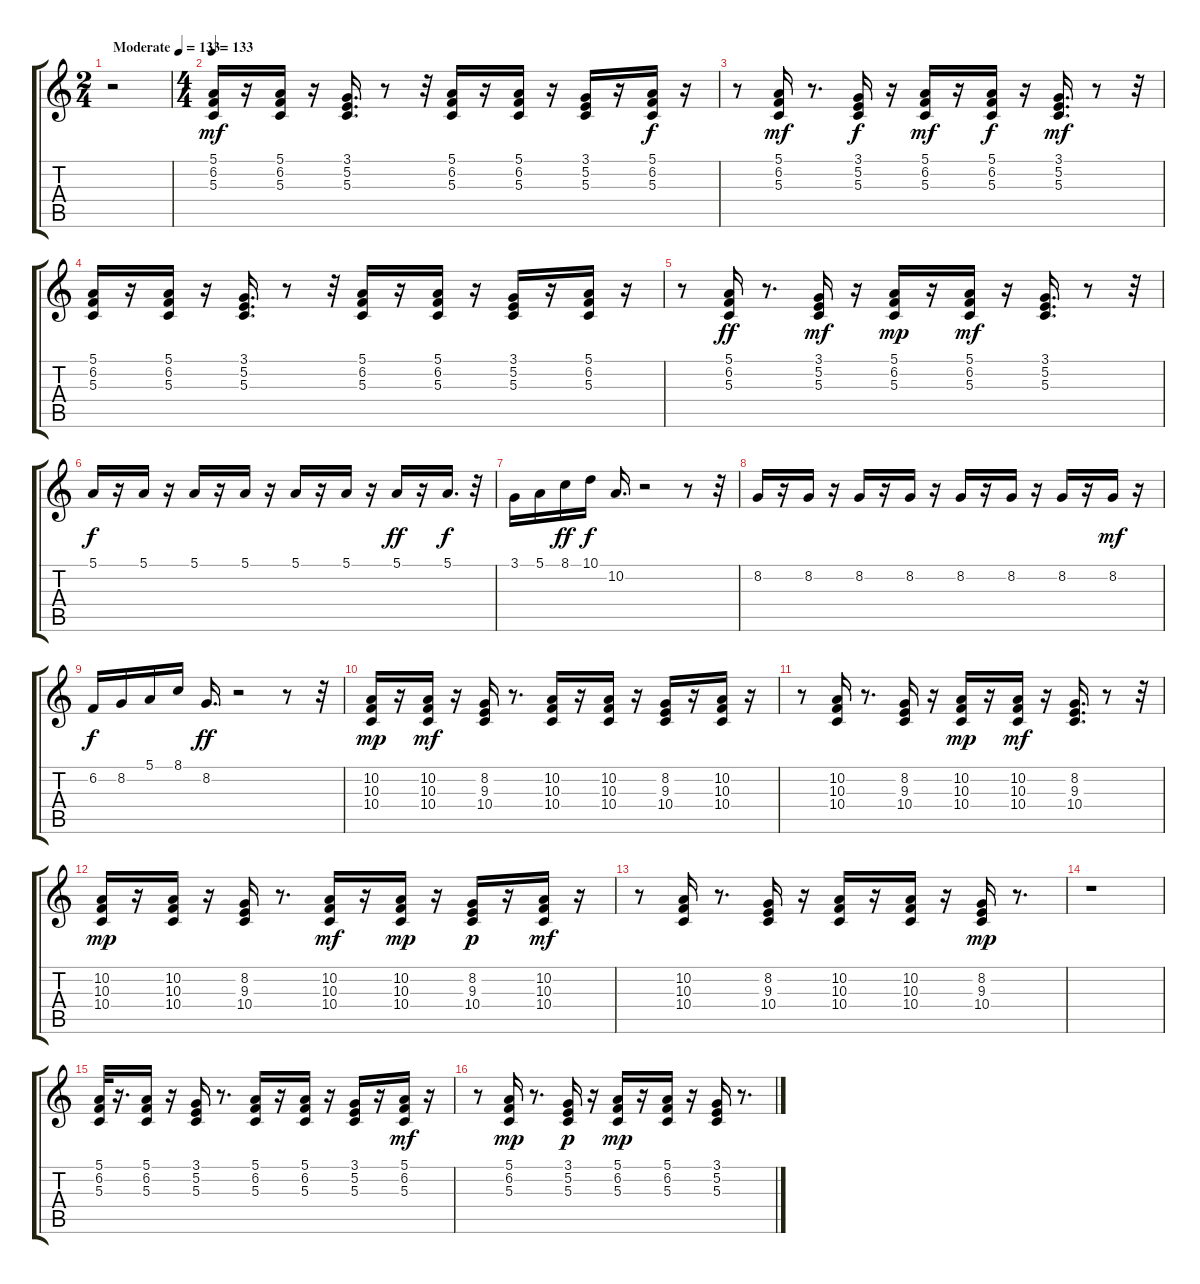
\track "" {instrument brightacousticpiano}
\staff {score tabs}
\tuning (E4 B3 G3 D3 A2 E2) {hide}
\ts (2 4)
\tempo (133 "Moderate")
\clef g2
\ks c
r.2{dy mf instrument brightacousticpiano} |
\ts (4 4)
\tempo 133
(5.1 6.2 5.3).16 r.16 (5.1 6.2 5.3).16 r.16 (3.1 5.2 5.3).16{d} r.8 r.32 (5.1 6.2 5.3).16 r.16 (5.1 6.2 5.3).16 r.16 (3.1 5.2 5.3).16 r.16 (5.1 6.2 5.3).16{dy f} r.16 |
r.8 (5.1 6.2 5.3).16{dy mf} r.8{d} (3.1 5.2 5.3).16{dy f} r.16 (5.1 6.2 5.3).16{txt "" dy mf} r.16 (5.1 6.2 5.3).16{dy f} r.16 (3.1 5.2 5.3).16{d dy mf} r.8 r.32 |
(5.1 6.2 5.3).16 r.16 (5.1 6.2 5.3).16 r.16 (3.1 5.2 5.3).16{d} r.8 r.32 (5.1 6.2 5.3).16 r.16 (5.1 6.2 5.3).16 r.16 (3.1 5.2 5.3).16 r.16 (5.1 6.2 5.3).16 r.16 |
r.8 (5.1 6.2 5.3).16{dy ff} r.8{d} (3.1 5.2 5.3).16{dy mf} r.16 (5.1 6.2 5.3).16{dy mp} r.16 (5.1 6.2 5.3).16{dy mf} r.16 (3.1 5.2 5.3).16{d} r.8 r.32 |
5.1.16{dy f} r.16 5.1.16 r.16 5.1.16 r.16 5.1.16 r.16 5.1.16 r.16 5.1.16 r.16 5.1.16{dy ff} r.16 5.1.16{d dy f} r.32 |
3.1.16 5.1.16 8.1.16{dy ff} 10.1.16{dy f} 10.2.16{d} r.2 r.8 r.32 |
8.2.16 r.16 8.2.16 r.16 8.2.16 r.16 8.2.16 r.16 8.2.16 r.16 8.2.16 r.16 8.2.16 r.16 8.2.16{dy mf} r.16 |
6.2.16{dy f} 8.2.16 5.1.16 8.1.16 8.2.16{d dy ff} r.2 r.8 r.32 |
(10.2 10.3 10.4).16{dy mp} r.16 (10.2 10.3 10.4).16{dy mf} r.16 (8.2 9.3 10.4).16 r.8{d} (10.2 10.3 10.4).16 r.16 (10.2 10.3 10.4).16 r.16 (8.2 9.3 10.4).16 r.16 (10.2 10.3 10.4).16 r.16 |
r.8 (10.2 10.3 10.4).16 r.8{d} (8.2 9.3 10.4).16 r.16 (10.2 10.3 10.4).16{dy mp} r.16 (10.2 10.3 10.4).16{dy mf} r.16 (8.2 9.3 10.4).16{d} r.8 r.32 |
(10.2 10.3 10.4).16{dy mp} r.16 (10.2 10.3 10.4).16 r.16 (8.2 9.3 10.4).16 r.8{d} (10.2 10.3 10.4).16{dy mf} r.16 (10.2 10.3 10.4).16{dy mp} r.16 (8.2 9.3 10.4).16{dy p} r.16 (10.2 10.3 10.4).16{dy mf} r.16 |
r.8 (10.2 10.3 10.4).16 r.8{d} (8.2 9.3 10.4).16 r.16 (10.2 10.3 10.4).16 r.16 (10.2 10.3 10.4).16 r.16 (8.2 9.3 10.4).16{dy mp} r.8{d} |
r.1 |
(5.1 6.2 5.3).32 r.16{d} (5.1 6.2 5.3).16 r.16 (3.1 5.2 5.3).16 r.8{d} (5.1 6.2 5.3).16 r.16 (5.1 6.2 5.3).16 r.16 (3.1 5.2 5.3).16 r.16 (5.1 6.2 5.3).16{dy mf} r.16 |
r.8 (5.1 6.2 5.3).16{dy mp} r.8{d} (3.1 5.2 5.3).16{dy p} r.16 (5.1 6.2 5.3).16{dy mp} r.16 (5.1 6.2 5.3).16 r.16 (3.1 5.2 5.3).16 r.8{d}
